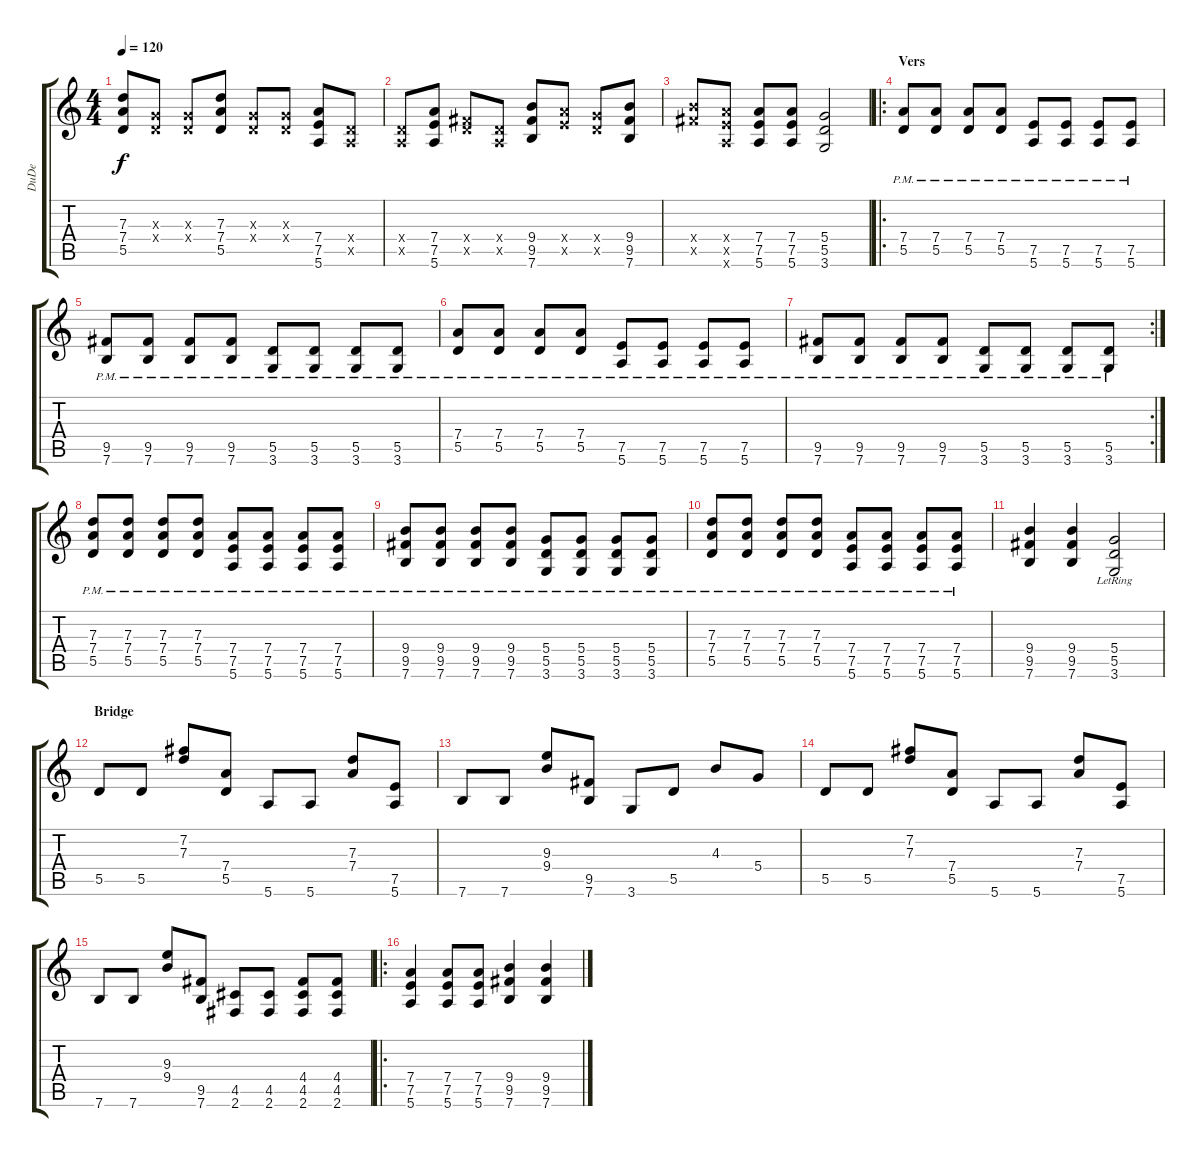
\track ("DuDe" "DuDe") {instrument overdrivenguitar}
\staff {score tabs}
\tuning (E4 B3 G3 D3 A2 E2) {hide}
\ts (4 4)
\tempo 120
\clef g2
\ks c
(7.3 7.4 5.5).8{dy f} (0.3{x} 0.4{x}).8 (0.3{x} 0.4{x}).8 (7.3 7.4 5.5).8 (0.3{x} 0.4{x}).8 (0.3{x} 0.4{x}).8 (7.4 7.5 5.6).8 (0.4{x} 0.5{x}).8 |
(0.4{x} 0.5{x}).8 (7.4 7.5 5.6).8 (0.4{x} 9.5{x}).8 (0.4{x} 0.5{x}).8 (9.4 9.5 7.6).8 (7.4{x} 7.5{x}).8 (5.4{x} 5.5{x}).8 (9.4 9.5 7.6).8 |
(9.4{x} 9.5{x}).8 (7.4{x} 7.5{x} 5.6{x}).8 (7.4 7.5 5.6).8 (7.4 7.5 5.6).8 (5.4 5.5 3.6).2 |
\ro
\section ("" "Vers")
(7.4{pm} 5.5).8 (7.4{pm} 5.5).8 (7.4{pm} 5.5).8 (7.4{pm} 5.5).8 (7.5{pm} 5.6).8 (7.5{pm} 5.6).8 (7.5{pm} 5.6).8 (7.5{pm} 5.6).8 |
(9.5{pm} 7.6).8 (9.5{pm} 7.6).8 (9.5{pm} 7.6).8 (9.5{pm} 7.6).8 (5.5{pm} 3.6).8 (5.5{pm} 3.6).8 (5.5{pm} 3.6).8 (5.5{pm} 3.6).8 |
(7.4 5.5{pm}).8 (7.4 5.5{pm}).8 (7.4 5.5{pm}).8 (7.4 5.5{pm}).8 (7.5{pm} 5.6).8 (7.5{pm} 5.6).8 (7.5{pm} 5.6).8 (7.5{pm} 5.6).8 |
\rc 2
(9.5{pm} 7.6).8 (9.5{pm} 7.6).8 (9.5{pm} 7.6).8 (9.5{pm} 7.6).8 (5.5{pm} 3.6).8 (5.5{pm} 3.6).8 (5.5{pm} 3.6).8 (5.5{pm} 3.6).8 |
(7.3 7.4 5.5{pm}).8 (7.3 7.4 5.5{pm}).8 (7.3 7.4 5.5{pm}).8 (7.3 7.4 5.5{pm}).8 (7.4 7.5{pm} 5.6).8 (7.4 7.5{pm} 5.6).8 (7.4 7.5{pm} 5.6).8 (7.4 7.5{pm} 5.6).8 |
(9.4 9.5{pm} 7.6).8 (9.4 9.5{pm} 7.6).8 (9.4 9.5{pm} 7.6).8 (9.4 9.5{pm} 7.6).8 (5.4 5.5{pm} 3.6).8 (5.4 5.5{pm} 3.6).8 (5.4 5.5{pm} 3.6).8 (5.4 5.5{pm} 3.6).8 |
(7.3 7.4 5.5{pm}).8 (7.3 7.4 5.5{pm}).8 (7.3 7.4 5.5{pm}).8 (7.3 7.4 5.5{pm}).8 (7.4 7.5{pm} 5.6).8 (7.4 7.5{pm} 5.6).8 (7.4 7.5{pm} 5.6).8 (7.4 7.5{pm} 5.6).8 |
(9.4 9.5 7.6).4 (9.4 9.5 7.6).4 (5.4{lr} 5.5 3.6).2 |
\section ("" "Bridge")
5.5.8 5.5.8 (7.2 7.3).8 (7.4 5.5).8 5.6.8 5.6.8 (7.3 7.4).8 (7.5 5.6).8 |
7.6.8 7.6.8 (9.3 9.4).8 (9.5 7.6).8 3.6.8 5.5.8 4.3.8 5.4.8 |
5.5.8 5.5.8 (7.2 7.3).8 (7.4 5.5).8 5.6.8 5.6.8 (7.3 7.4).8 (7.5 5.6).8 |
7.6.8 7.6.8 (9.3 9.4).8 (9.5 7.6).8 (4.5 2.6).8 (4.5 2.6).8 (4.4 4.5 2.6).8 (4.4 4.5 2.6).8 |
\ro
(7.4 7.5 5.6).4 (7.4 7.5 5.6).8 (7.4 7.5 5.6).8 (9.4 9.5 7.6).4 (9.4 9.5 7.6).4
